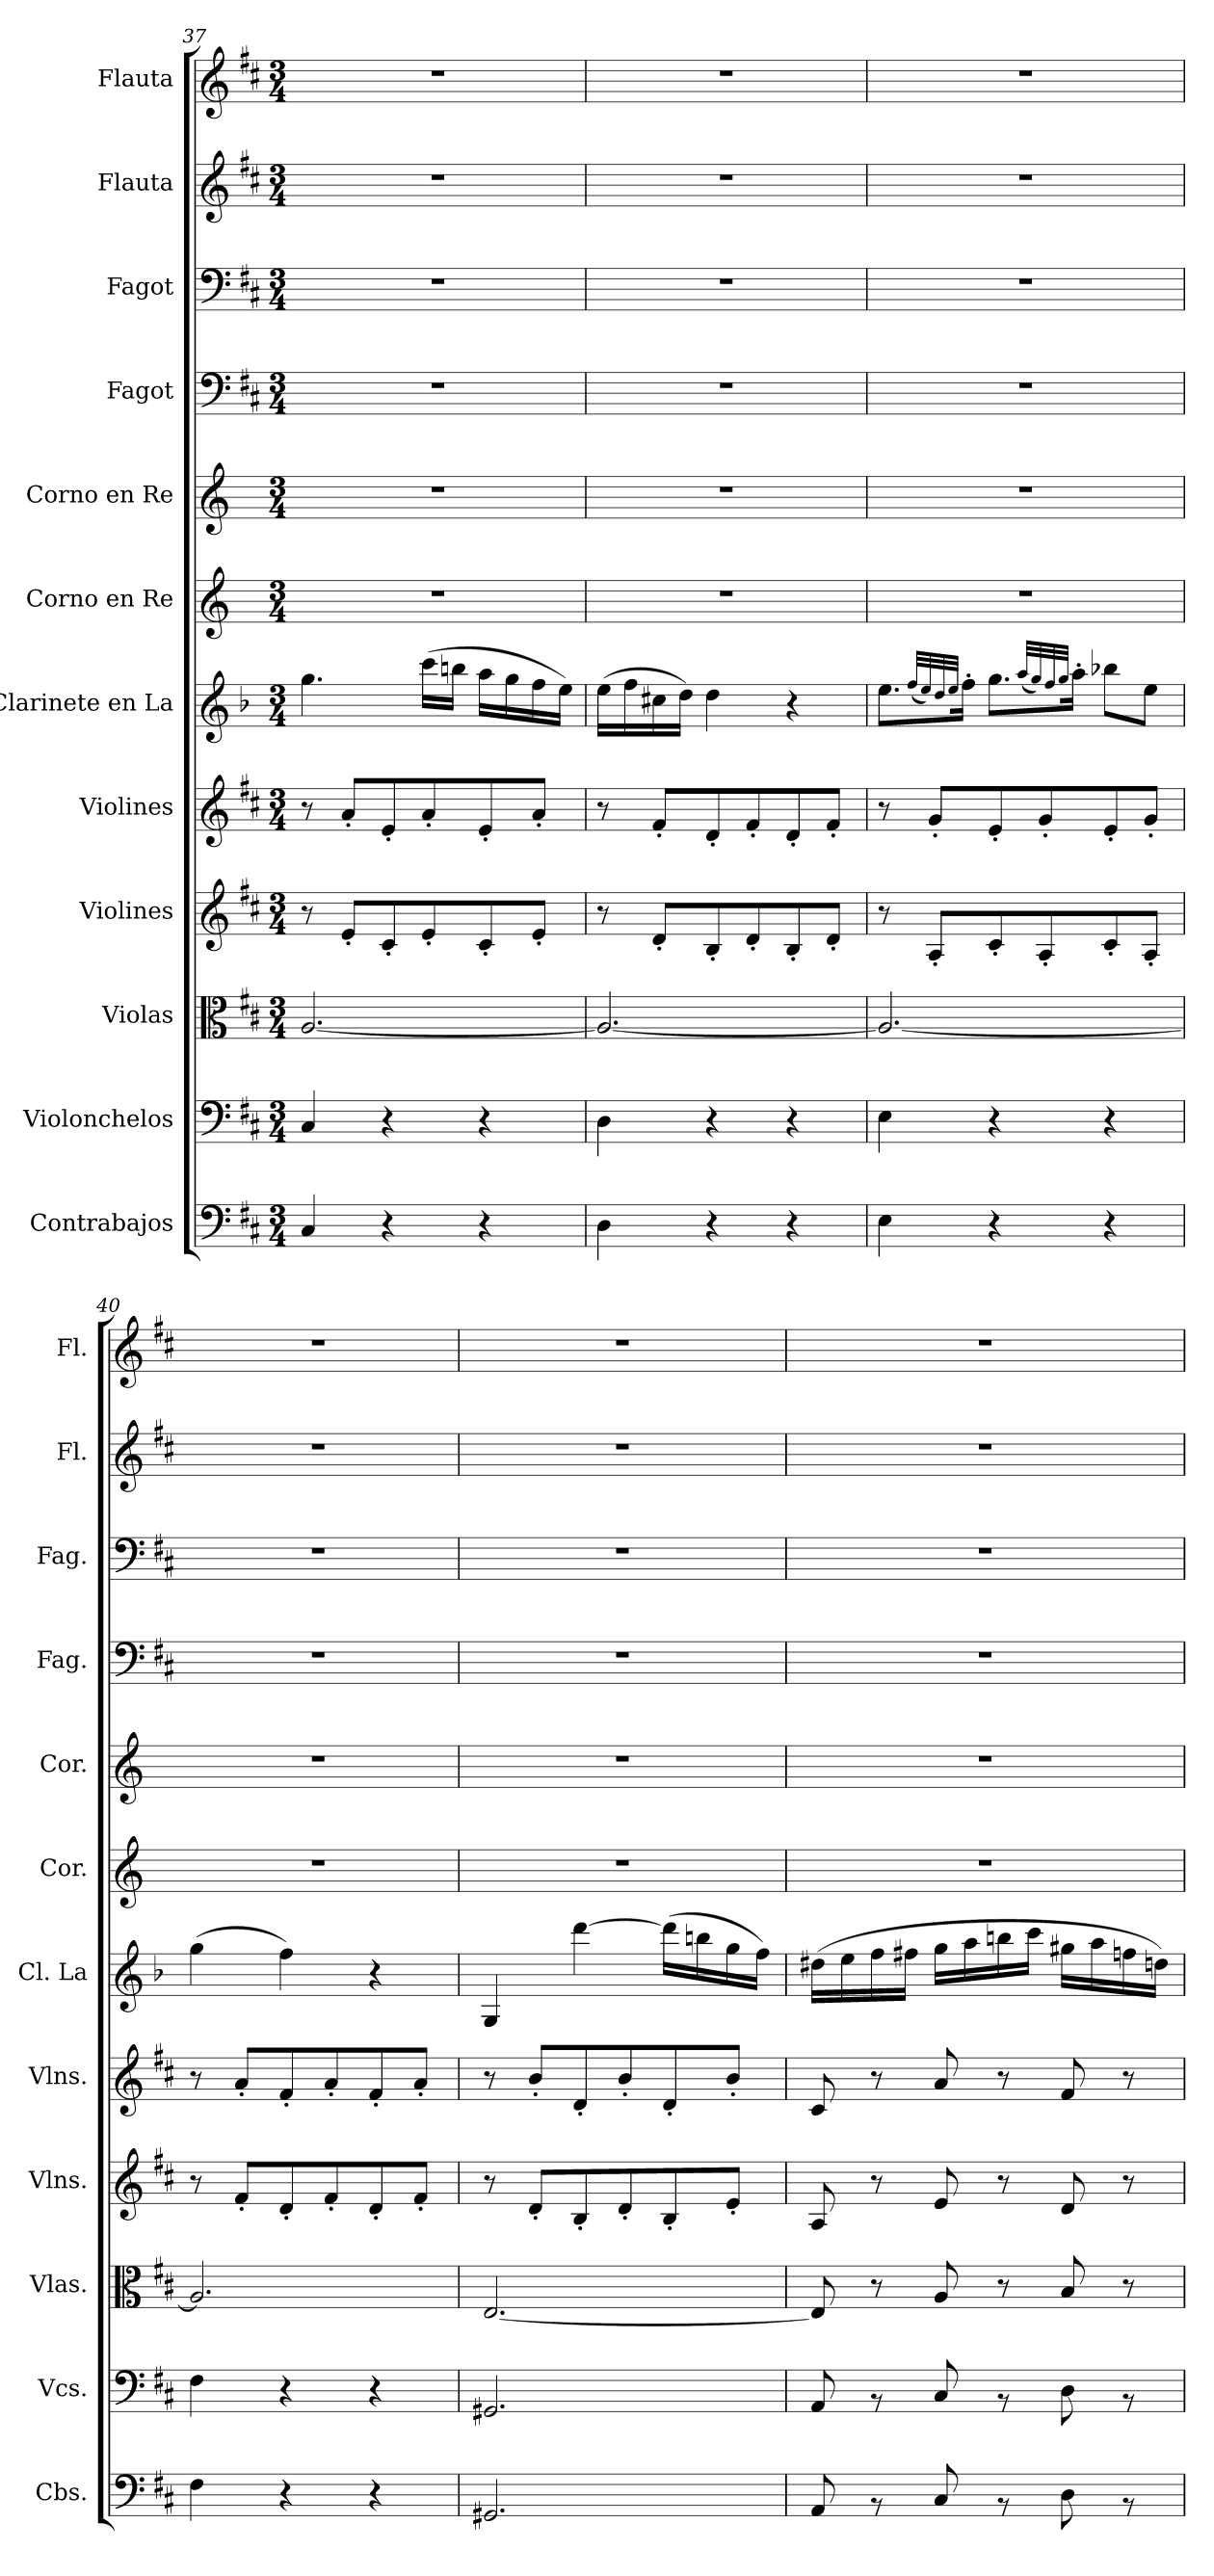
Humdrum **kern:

**kern	**kern	**kern	**kern	**kern	**kern	**kern	**kern	**kern	**kern	**kern	**kern
*part12	*part11	*part10	*part9	*part8	*part7	*part6	*part5	*part4	*part3	*part2	*part1
*staff12	*staff11	*staff10	*staff9	*staff8	*staff7	*staff6	*staff5	*staff4	*staff3	*staff2	*staff1
*I"Contrabajos	*I"Violonchelos	*I"Violas	*I"Violines	*I"Violines	*I"Clarinete en La	*I"Corno en Re	*I"Corno en Re	*I"Fagot	*I"Fagot	*I"Flauta	*I"Flauta
*I'Cbs.	*I'Vcs.	*I'Vlas.	*I'Vlns.	*I'Vlns.	*I'Cl. La	*I'Cor.	*I'Cor.	*I'Fag.	*I'Fag.	*I'Fl.	*I'Fl.
*clefF4	*clefF4	*clefC3	*clefG2	*clefG2	*clefG2	*clefG2	*clefG2	*clefF4	*clefF4	*clefG2	*clefG2
*ITrd7c12	*	*	*	*	*ITrd2c3	*ITrd6c10	*ITrd6c10	*	*	*	*
*k[f#c#]	*k[f#c#]	*k[f#c#]	*k[f#c#]	*k[f#c#]	*k[f#c#]	*k[f#c#]	*k[f#c#]	*k[f#c#]	*k[f#c#]	*k[f#c#]	*k[f#c#]
*M3/4	*M3/4	*M3/4	*M3/4	*M3/4	*M3/4	*M3/4	*M3/4	*M3/4	*M3/4	*M3/4	*M3/4
=37	=37	=37	=37	=37	=37	=37	=37	=37	=37	=37	=37
4CC#/	4C#/	[2.A/	8r	8r	4.ee\	2.r	2.r	2.r	2.r	2.r	2.r
.	.	.	8e'/L	8a'/L	.	.	.	.	.	.	.
4r	4r	.	8c#'/	8e'/	.	.	.	.	.	.	.
.	.	.	8e'/	8a'/	(>16aa\LL	.	.	.	.	.	.
.	.	.	.	.	16gg#X\JJ	.	.	.	.	.	.
4r	4r	.	8c#'/	8e'/	16ff#\LL	.	.	.	.	.	.
.	.	.	.	.	16ee\	.	.	.	.	.	.
.	.	.	8e'/J	8a'/J	16dd\	.	.	.	.	.	.
.	.	.	.	.	16cc#\JJ)	.	.	.	.	.	.
=38	=38	=38	=38	=38	=38	=38	=38	=38	=38	=38	=38
4DD\	4D\	2.A/_	8r	8r	(>16cc#\LL	2.r	2.r	2.r	2.r	2.r	2.r
.	.	.	.	.	16dd\	.	.	.	.	.	.
.	.	.	8d'/L	8f#'/L	16a#X\	.	.	.	.	.	.
.	.	.	.	.	16b\JJ)	.	.	.	.	.	.
4r	4r	.	8B'/	8d'/	4b\	.	.	.	.	.	.
.	.	.	8d'/	8f#'/	.	.	.	.	.	.	.
4r	4r	.	8B'/	8d'/	4r	.	.	.	.	.	.
.	.	.	8d'/J	8f#'/J	.	.	.	.	.	.	.
=39	=39	=39	=39	=39	=39	=39	=39	=39	=39	=39	=39
4EE\	4E\	2.A/_	8r	8r	8.cc#\L	2.r	2.r	2.r	2.r	2.r	2.r
.	.	.	8A'/L	8g'/L	.	.	.	.	.	.	.
.	.	.	.	.	(<32qdd/LLL	.	.	.	.	.	.
.	.	.	.	.	32qcc#/)	.	.	.	.	.	.
.	.	.	.	.	32qb/	.	.	.	.	.	.
.	.	.	.	.	32qcc#/JJJ	.	.	.	.	.	.
.	.	.	.	.	16dd'\Jk	.	.	.	.	.	.
4r	4r	.	8c#'/	8e'/	8.ee\L	.	.	.	.	.	.
.	.	.	8A'/	8g'/	.	.	.	.	.	.	.
.	.	.	.	.	(<32qff#/LLL	.	.	.	.	.	.
.	.	.	.	.	32qee/)	.	.	.	.	.	.
.	.	.	.	.	32qdd/	.	.	.	.	.	.
.	.	.	.	.	32qee/JJJ	.	.	.	.	.	.
.	.	.	.	.	16ff#'\Jk	.	.	.	.	.	.
4r	4r	.	8c#'/	8e'/	8ggn\L	.	.	.	.	.	.
.	.	.	8A'/J	8g'/J	8cc#\J	.	.	.	.	.	.
=40	=40	=40	=40	=40	=40	=40	=40	=40	=40	=40	=40
4FF#\	4F#\	2.A/]	8r	8r	(>4ee\	2.r	2.r	2.r	2.r	2.r	2.r
.	.	.	8f#'/L	8a'/L	.	.	.	.	.	.	.
4r	4r	.	8d'/	8f#'/	4dd\)	.	.	.	.	.	.
.	.	.	8f#'/	8a'/	.	.	.	.	.	.	.
4r	4r	.	8d'/	8f#'/	4r	.	.	.	.	.	.
.	.	.	8f#'/J	8a'/J	.	.	.	.	.	.	.
=41	=41	=41	=41	=41	=41	=41	=41	=41	=41	=41	=41
2.GGG#X/	2.GG#X/	[2.E/	8r	8r	4E/	2.r	2.r	2.r	2.r	2.r	2.r
.	.	.	8d'/L	8b'/L	.	.	.	.	.	.	.
.	.	.	8B'/	8d'/	[4bb\	.	.	.	.	.	.
.	.	.	8d'/	8b'/	.	.	.	.	.	.	.
.	.	.	8B'/	8d'/	(>16bb\LL]	.	.	.	.	.	.
.	.	.	.	.	16gg#X\	.	.	.	.	.	.
.	.	.	8e'/J	8b'/J	16ee\	.	.	.	.	.	.
.	.	.	.	.	16dd\JJ)	.	.	.	.	.	.
=42	=42	=42	=42	=42	=42	=42	=42	=42	=42	=42	=42
8AAA/	8AA/	8E/]	8A/	8c#/	(>16b#X\LL	2.r	2.r	2.r	2.r	2.r	2.r
.	.	.	.	.	16cc#\	.	.	.	.	.	.
8rBB	8rBB	8r	8r	8r	16dd\	.	.	.	.	.	.
.	.	.	.	.	16dd#X\JJ	.	.	.	.	.	.
8CC#/	8C#/	8A/	8e/	8a/	16ee\LL	.	.	.	.	.	.
.	.	.	.	.	16ff#\	.	.	.	.	.	.
8rBB	8rBB	8r	8r	8r	16gg#X\	.	.	.	.	.	.
.	.	.	.	.	16aa\JJ	.	.	.	.	.	.
8DD\	8D\	8B/	8d/	8f#/	16ee#X\LL	.	.	.	.	.	.
.	.	.	.	.	16ff#\	.	.	.	.	.	.
8rBB	8rBB	8r	8r	8r	16ddn\	.	.	.	.	.	.
.	.	.	.	.	16bn\JJ)	.	.	.	.	.	.
=	=	=	=	=	=	=	=	=	=	=	=
*-	*-	*-	*-	*-	*-	*-	*-	*-	*-	*-	*-
